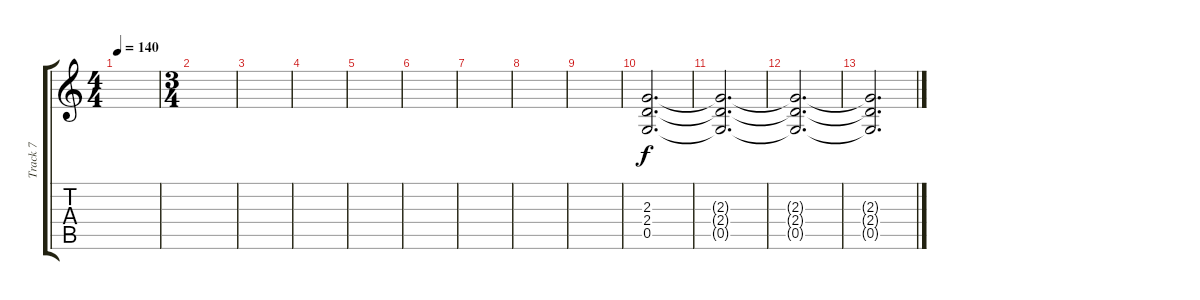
\track ("Track 7" "Track 7") {instrument overdrivenguitar}
\staff {score tabs}
\tuning (D4 A3 F3 C3 G2 D2) {hide}
\ts (4 4)
\tempo 140
\clef g2
\ks c
|
\ts (3 4)
|
|
|
|
|
|
|
|
(2.3 2.4 0.5).2{d} |
(2.3{t} 2.4{t} 0.5{t}).2{d} |
(2.3{t} 2.4{t} 0.5{t}).2{d} |
(2.3{t} 2.4{t} 0.5{t}).2{d}
